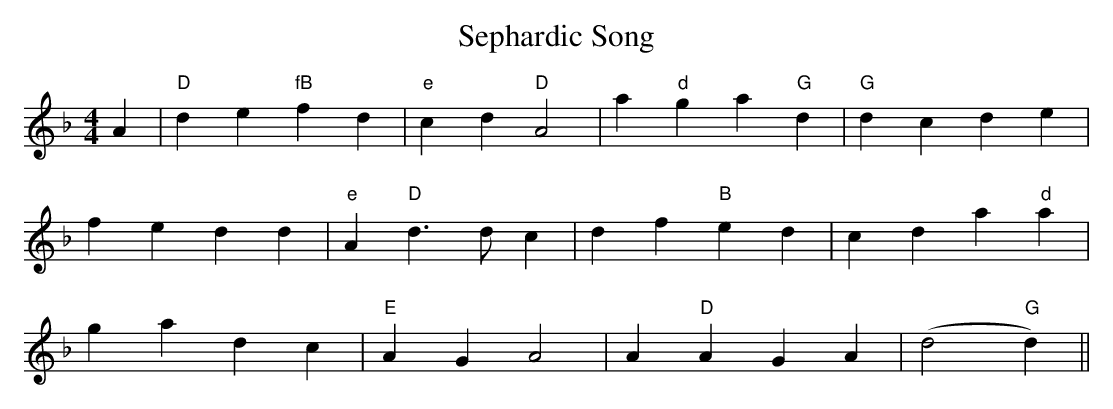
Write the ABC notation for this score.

X:1
T: Sephardic Song
M: 4/4
L: 1/8
K: Dmin
A2|"D" d2 e2 "fB"f2 d2|"e"c2 d2 "D"A4|a2 "d"g2 a2 "G"d2|"G"d2 c2 d2 e2|
f2 e2 d2 d2|"e"A2 "D"d3 d c2|d2 f2 "B"e2 d2|c2 d2 a2 "d"a2|
g2 a2 d2 c2|"E" A2 G2 A4|A2 "D"A2 G2 A2|(d4 "G"d2)||
